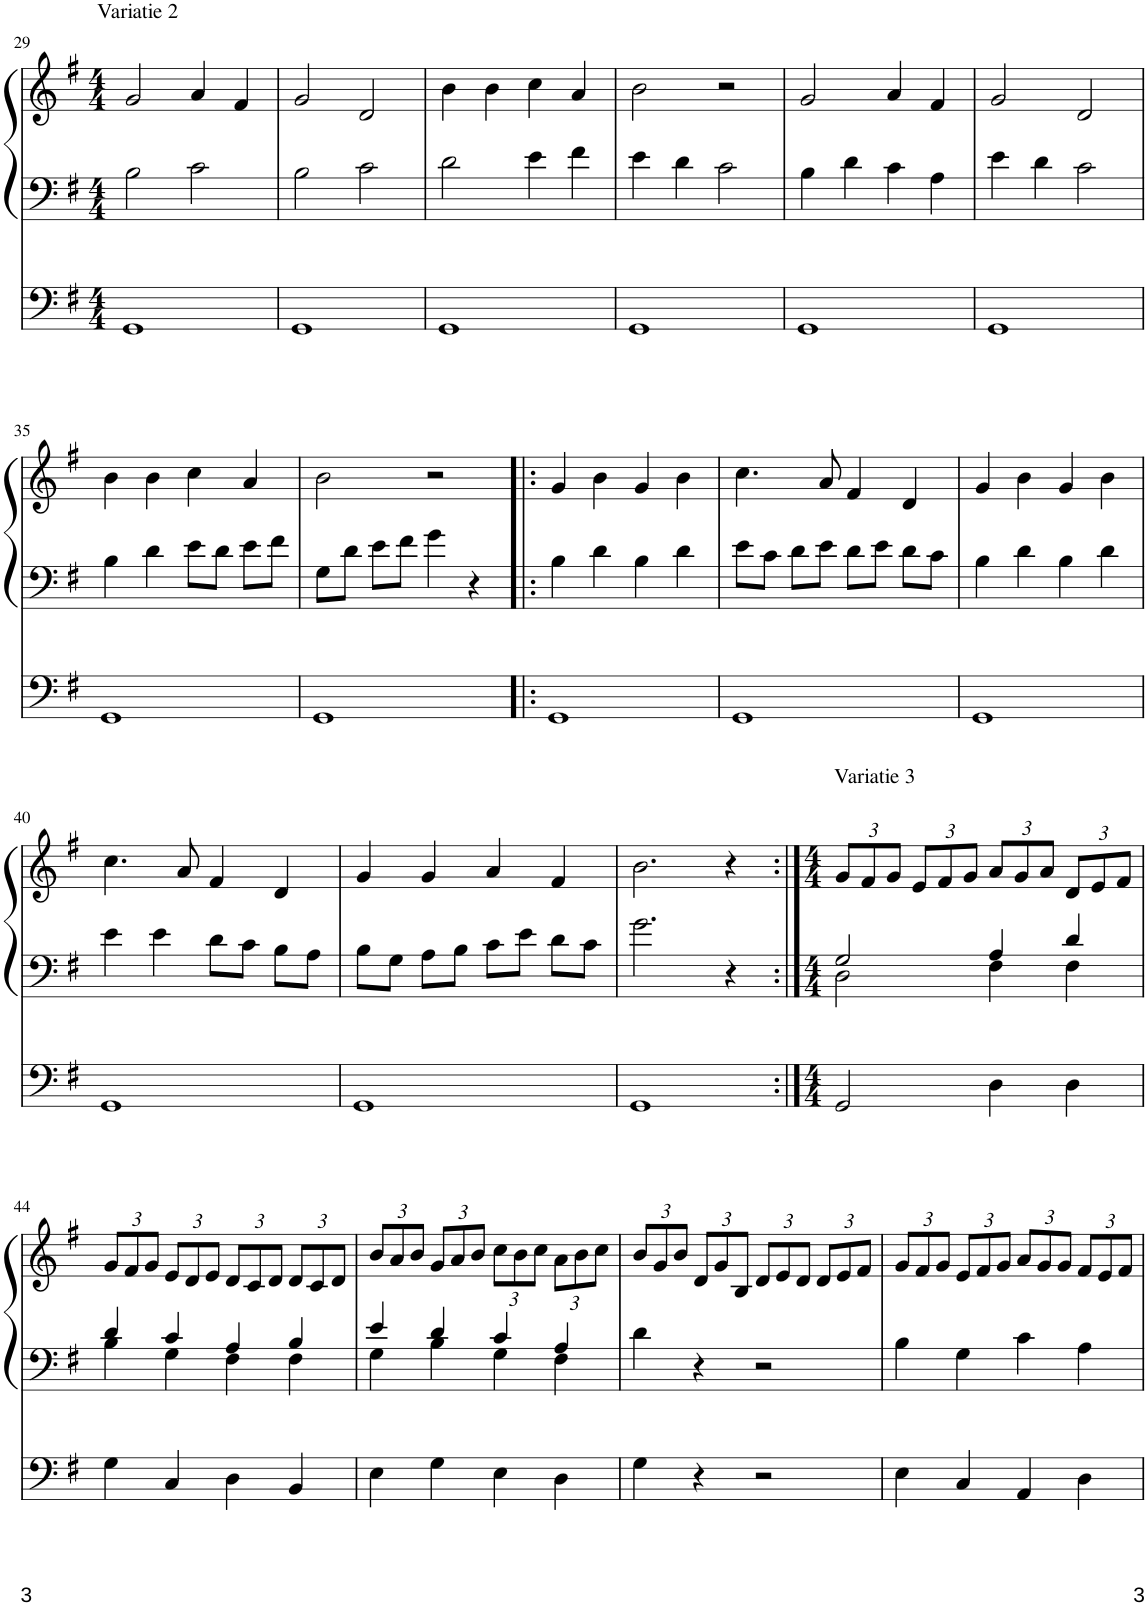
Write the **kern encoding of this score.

**kern	**kern	**kern
*part1	*part1	*part1
*staff3	*staff2	*staff1
*I"Orgel	*	*
*I'Org.	*	*
!!LO:PB:g=z
*clefF4	*clefF4	*clefG2
*k[f#]	*k[f#]	*k[f#]
*M4/4	*M4/4	*M4/4
=29	=29	=29
!	!	!LO:TX:a:t=Variatie 2
1GG	2B\	2g/
.	2c\	4a/
.	.	4f#/
=30	=30	=30
1GG	2B\	2g/
.	2c\	2d/
=31	=31	=31
1GG	2d\	4b\
.	.	4b\
.	4e\	4cc\
.	4f#\	4a/
=32	=32	=32
1GG	4e\	2b\
.	4d\	.
.	2c\	2r
=33	=33	=33
1GG	4B\	2g/
.	4d\	.
.	4c\	4a/
.	4A\	4f#/
=34	=34	=34
1GG	4e\	2g/
.	4d\	.
.	2c\	2d/
!!LO:LB:g=z
=35	=35	=35
1GG	4B\	4b\
.	4d\	4b\
.	8e\L	4cc\
.	8d\J	.
.	8e\L	4a/
.	8f#\J	.
=36	=36	=36
1GG	8G\L	2b\
.	8d\J	.
.	8e\L	.
.	8f#\J	.
.	4g\	2r
.	4r	.
=37!|:	=37!|:	=37!|:
1GG	4B\	4g/
.	4d\	4b\
.	4B\	4g/
.	4d\	4b\
=38	=38	=38
1GG	8e\L	4.cc\
.	8c\J	.
.	8d\L	.
.	8e\J	8a/
.	8d\L	4f#/
.	8e\J	.
.	8d\L	4d/
.	8c\J	.
=39	=39	=39
1GG	4B\	4g/
.	4d\	4b\
.	4B\	4g/
.	4d\	4b\
!!LO:LB:g=z
=40	=40	=40
1GG	4e\	4.cc\
.	4e\	.
.	.	8a/
.	8d\L	4f#/
.	8c\J	.
.	8B\L	4d/
.	8A\J	.
=41	=41	=41
1GG	8B\L	4g/
.	8G\J	.
.	8A\L	4g/
.	8B\J	.
.	8c\L	4a/
.	8e\J	.
.	8d\L	4f#/
.	8c\J	.
=42	=42	=42
1GG	2.g\	2.b\
.	4r	4r
=43:|!	=43:|!	=43:|!
*M4/4	*M4/4	*M4/4
*	*^	*
*	*	*	*Xbrackettup
!	!	!	!LO:TX:a:t=Variatie 3
2GG/	2G/	2D\	12g/L
.	.	.	12f#/
.	.	.	12g/J
.	.	.	12e/L
.	.	.	12f#/
.	.	.	12g/J
4D\	4A/	4F#\	12a/L
.	.	.	12g/
.	.	.	12a/J
4D\	4d/	4F#\	12d/L
.	.	.	12e/
.	.	.	12f#/J
!!LO:LB:g=z
=44	=44	=44	=44
4G\	4d/	4B\	12g/L
.	.	.	12f#/
.	.	.	12g/J
4C/	4c/	4G\	12e/L
.	.	.	12d/
.	.	.	12e/J
4D\	4A/	4F#\	12d/L
.	.	.	12c/
.	.	.	12d/J
4BB/	4B/	4F#\	12d/L
.	.	.	12c/
.	.	.	12d/J
=45	=45	=45	=45
4E\	4e/	4G\	12b/L
.	.	.	12a/
.	.	.	12b/J
4G\	4d/	4B\	12g/L
.	.	.	12a/
.	.	.	12b/J
4E\	4c/	4G\	12cc\L
.	.	.	12b\
.	.	.	12cc\J
4D\	4A/	4F#\	12a\L
.	.	.	12b\
.	.	.	12cc\J
*	*v	*v	*
=46	=46	=46
4G\	4d\	12b/L
.	.	12g/
.	.	12b/J
4r	4r	12d/L
.	.	12g/
.	.	12B/J
2r	2r	12d/L
.	.	12e/
.	.	12d/J
.	.	12d/L
.	.	12e/
.	.	12f#/J
=47	=47	=47
4E\	4B\	12g/L
.	.	12f#/
.	.	12g/J
4C/	4G\	12e/L
.	.	12f#/
.	.	12g/J
4AA/	4c\	12a/L
.	.	12g/
.	.	12g/J
4D\	4A\	12f#/L
.	.	12e/
.	.	12f#/J
=	=	=
*-	*-	*-
